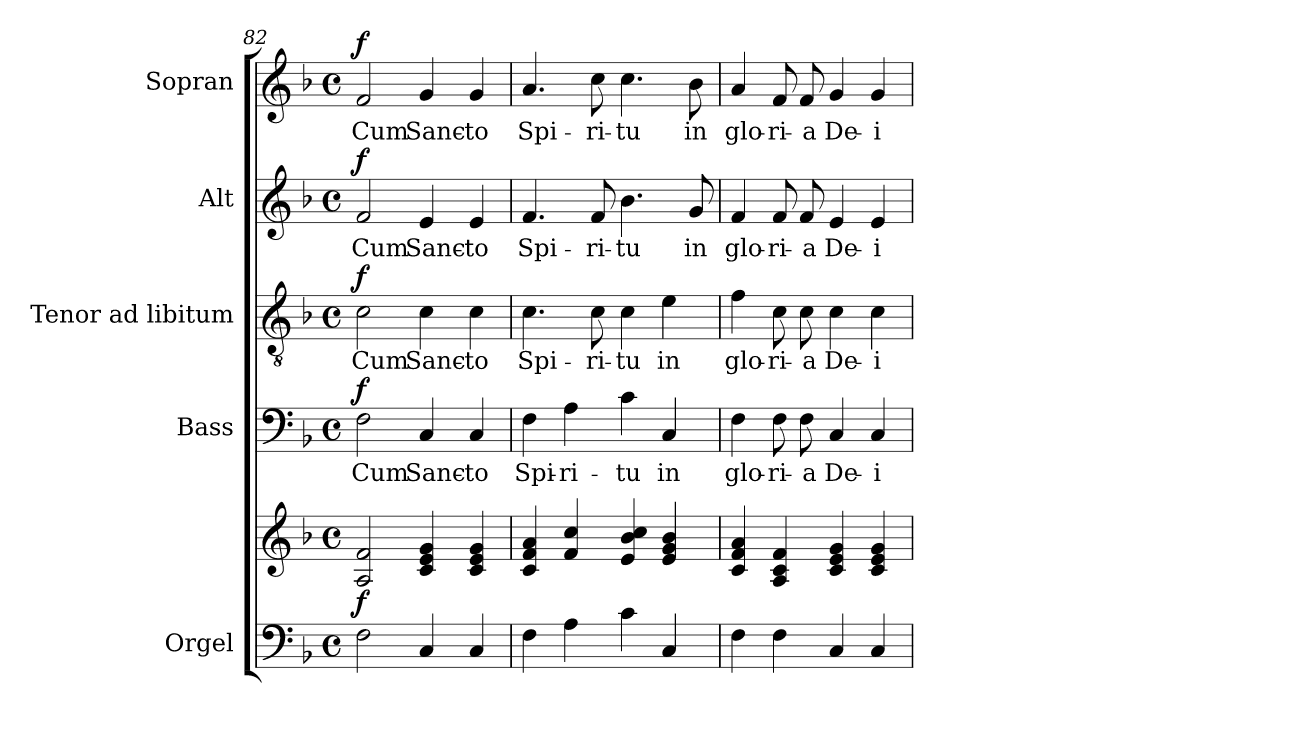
**kern	**kern	**dynam	**kern	**text	**dynam	**kern	**text	**dynam	**kern	**text	**dynam	**kern	**text	**dynam
*part5	*part5	*part5	*part4	*part4	*part4	*part3	*part3	*part3	*part2	*part2	*part2	*part1	*part1	*part1
*staff6	*staff5	*staff5/6	*staff4	*staff4	*staff4	*staff3	*staff3	*staff3	*staff2	*staff2	*staff2	*staff1	*staff1	*staff1
*I"Orgel	*	*	*I"Bass	*	*	*I"Tenor ad libitum	*	*	*I"Alt	*	*	*I"Sopran	*	*
*I'Org.	*	*	*I'B.	*	*	*I'T.	*	*	*I'A.	*	*	*I'S.	*	*
*clefF4	*clefG2	*	*clefF4	*	*	*clefGv2	*	*	*clefG2	*	*	*clefG2	*	*
*k[b-]	*k[b-]	*	*k[b-]	*	*	*k[b-]	*	*	*k[b-]	*	*	*k[b-]	*	*
*F:	*F:	*	*F:	*	*	*F:	*	*	*F:	*	*	*F:	*	*
*M4/4	*M4/4	*	*M4/4	*	*	*M4/4	*	*	*M4/4	*	*	*M4/4	*	*
*met(c)	*met(c)	*	*met(c)	*	*	*met(c)	*	*	*met(c)	*	*	*met(c)	*	*
=82	=82	=82	=82	=82	=82	=82	=82	=82	=82	=82	=82	=82	=82	=82
!	!	!LO:DY:b	!	!LO:LY:b	!LO:DY:a	!	!LO:LY:b	!LO:DY:a	!	!LO:LY:b	!LO:DY:a	!	!LO:LY:b	!LO:DY:a
2F\	2A/ 2f/	f	2F\	Cum	f	2c\	Cum	f	2f/	Cum	f	2f/	Cum	f
!	!	!	!	!LO:LY:b	!	!	!LO:LY:b	!	!	!LO:LY:b	!	!	!LO:LY:b	!
4C/	4c/ 4e/ 4g/	.	4C/	Sanc-	.	4c\	Sanc-	.	4e/	Sanc-	.	4g/	Sanc-	.
!	!	!	!	!LO:LY:b	!	!	!LO:LY:b	!	!	!LO:LY:b	!	!	!LO:LY:b	!
4C/	4c/ 4e/ 4g/	.	4C/	-to	.	4c\	-to	.	4e/	-to	.	4g/	-to	.
=83	=83	=83	=83	=83	=83	=83	=83	=83	=83	=83	=83	=83	=83	=83
!	!	!	!	!LO:LY:b	!	!	!LO:LY:b	!	!	!LO:LY:b	!	!	!LO:LY:b	!
4F\	4c/ 4f/ 4a/	.	4F\	Spi-	.	4.c\	Spi-	.	4.f/	Spi-	.	4.a/	Spi-	.
!	!	!	!	!LO:LY:b	!	!	!	!	!	!	!	!	!	!
4A\	4f/ 4cc/	.	4A\	-ri-	.	.	.	.	.	.	.	.	.	.
!	!	!	!	!	!	!	!LO:LY:b	!	!	!LO:LY:b	!	!	!LO:LY:b	!
.	.	.	.	.	.	8c\	-ri-	.	8f/	-ri-	.	8cc\	-ri-	.
!	!	!	!	!LO:LY:b	!	!	!LO:LY:b	!	!	!LO:LY:b	!	!	!LO:LY:b	!
4c\	4e/ 4b-/ 4cc/	.	4c\	-tu	.	4c\	-tu	.	4.b-\	-tu	.	4.cc\	-tu	.
!	!	!	!	!LO:LY:b	!	!	!LO:LY:b	!	!	!	!	!	!	!
4C/	4e/ 4g/ 4b-/	.	4C/	in	.	4e\	in	.	.	.	.	.	.	.
!	!	!	!	!	!	!	!	!	!	!LO:LY:b	!	!	!LO:LY:b	!
.	.	.	.	.	.	.	.	.	8g/	in	.	8b-\	in	.
=84	=84	=84	=84	=84	=84	=84	=84	=84	=84	=84	=84	=84	=84	=84
!	!	!	!	!LO:LY:b	!	!	!LO:LY:b	!	!	!LO:LY:b	!	!	!LO:LY:b	!
4F\	4c/ 4f/ 4a/	.	4F\	glo-	.	4f\	glo-	.	4f/	glo-	.	4a/	glo-	.
!	!	!	!	!LO:LY:b	!	!	!LO:LY:b	!	!	!LO:LY:b	!	!	!LO:LY:b	!
4F\	4A/ 4c/ 4f/	.	8F\	-ri-	.	8c\	-ri-	.	8f/	-ri-	.	8f/	-ri-	.
!	!	!	!	!LO:LY:b	!	!	!LO:LY:b	!	!	!LO:LY:b	!	!	!LO:LY:b	!
.	.	.	8F\	-a	.	8c\	-a	.	8f/	-a	.	8f/	-a	.
!	!	!	!	!LO:LY:b	!	!	!LO:LY:b	!	!	!LO:LY:b	!	!	!LO:LY:b	!
4C/	4c/ 4e/ 4g/	.	4C/	De-	.	4c\	De-	.	4e/	De-	.	4g/	De-	.
!	!	!	!	!LO:LY:b	!	!	!LO:LY:b	!	!	!LO:LY:b	!	!	!LO:LY:b	!
4C/	4c/ 4e/ 4g/	.	4C/	-i	.	4c\	-i	.	4e/	-i	.	4g/	-i	.
=	=	=	=	=	=	=	=	=	=	=	=	=	=	=
*-	*-	*-	*-	*-	*-	*-	*-	*-	*-	*-	*-	*-	*-	*-
